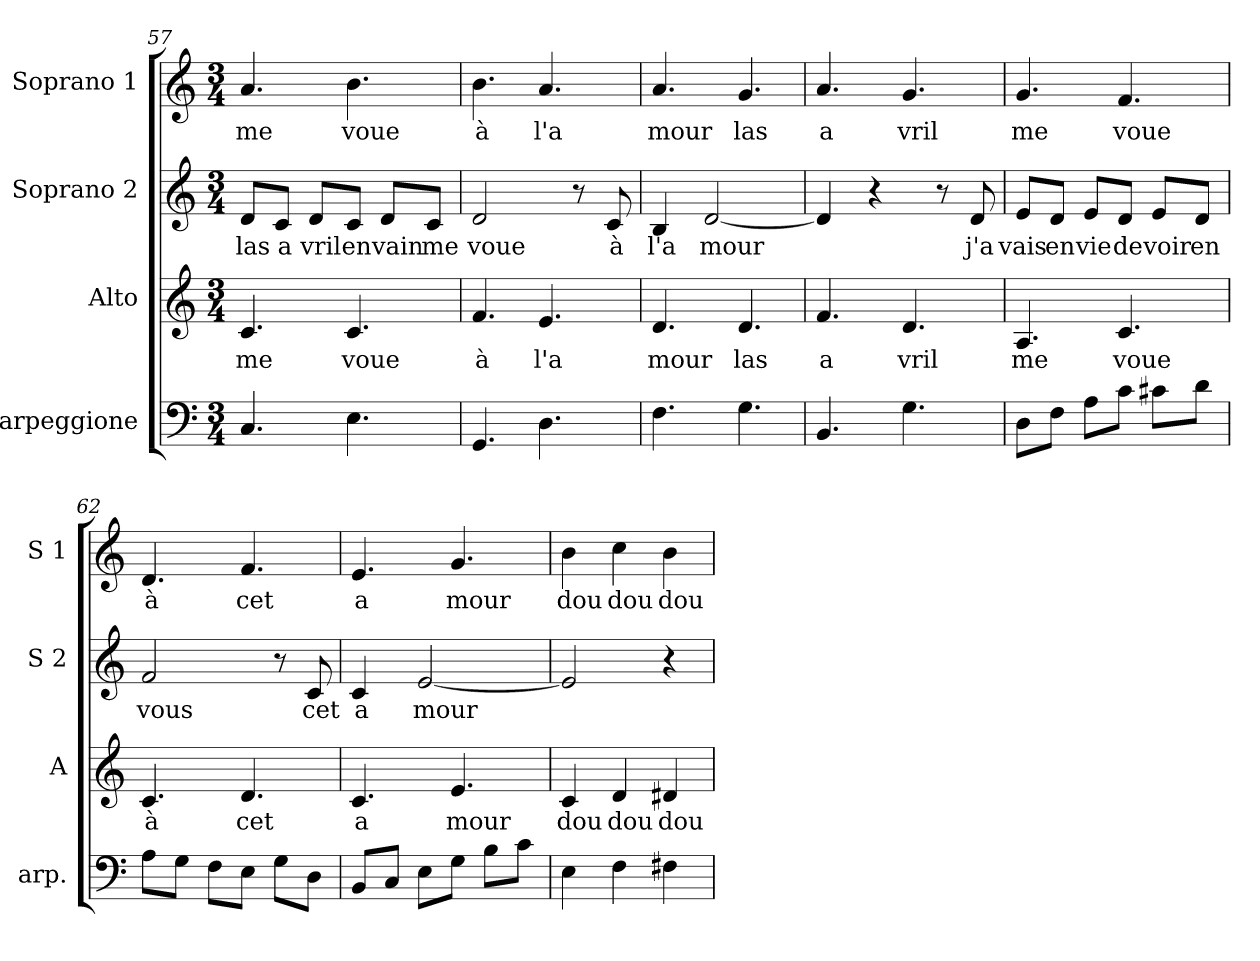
**kern	**kern	**text	**kern	**text	**kern	**text
*part4	*part3	*part3	*part2	*part2	*part1	*part1
*staff4	*staff3	*staff3	*staff2	*staff2	*staff1	*staff1
*I"arpeggione	*I"Alto	*	*I"Soprano 2	*	*I"Soprano 1	*
*I'arp.	*I'A	*	*I'S 2	*	*I'S 1	*
*clefF4	*clefG2	*	*clefG2	*	*clefG2	*
*k[]	*k[]	*	*k[]	*	*k[]	*
*C:	*C:	*	*C:	*	*C:	*
*M3/4	*M3/4	*	*M3/4	*	*M3/4	*
=57	=57	=57	=57	=57	=57	=57
!	!	!LO:LY:b	!	!	!	!
!	!	!	!	!LO:LY:b	!	!
!	!	!	!	!	!	!LO:LY:b
4.C/	4.c/	me	8d/L	las	4.a/	me
!	!	!	!	!LO:LY:b	!	!
.	.	.	8c/J	a	.	.
!	!	!	!	!LO:LY:b	!	!
.	.	.	8d/L	vril	.	.
!	!	!LO:LY:b	!	!	!	!
!	!	!	!	!LO:LY:b	!	!
!	!	!	!	!	!	!LO:LY:b
4.E\	4.c/	voue	8c/J	en	4.b\	voue
!	!	!	!	!LO:LY:b	!	!
.	.	.	8d/L	vain	.	.
!	!	!	!	!LO:LY:b	!	!
.	.	.	8c/J	me	.	.
=58	=58	=58	=58	=58	=58	=58
!	!	!LO:LY:b	!	!	!	!
!	!	!	!	!LO:LY:b	!	!
!	!	!	!	!	!	!LO:LY:b
4.GG/	4.f/	à	2d/	voue	4.b\	à
!	!	!LO:LY:b	!	!	!	!
!	!	!	!	!	!	!LO:LY:b
4.D\	4.e/	l'a	.	.	4.a/	l'a
.	.	.	8r	.	.	.
!	!	!	!	!LO:LY:b	!	!
.	.	.	8c/	à	.	.
!!LO:PB:g=z
=59	=59	=59	=59	=59	=59	=59
!	!	!LO:LY:b	!	!	!	!
!	!	!	!	!LO:LY:b	!	!
!	!	!	!	!	!	!LO:LY:b
4.F\	4.d/	mour	4B/	l'a	4.a/	mour
!	!	!	!	!LO:LY:b	!	!
.	.	.	[2d/	mour	.	.
!	!	!LO:LY:b	!	!	!	!
!	!	!	!	!	!	!LO:LY:b
4.G\	4.d/	las	.	.	4.g/	las
=60	=60	=60	=60	=60	=60	=60
!	!	!LO:LY:b	!	!	!	!
!	!	!	!	!	!	!LO:LY:b
4.BB/	4.f/	a	4d/]	.	4.a/	a
.	.	.	4r	.	.	.
!	!	!LO:LY:b	!	!	!	!
!	!	!	!	!	!	!LO:LY:b
4.G\	4.d/	vril	.	.	4.g/	vril
.	.	.	8r	.	.	.
!	!	!	!	!LO:LY:b	!	!
.	.	.	8d/	j'a	.	.
=61	=61	=61	=61	=61	=61	=61
!	!	!LO:LY:b	!	!	!	!
!	!	!	!	!LO:LY:b	!	!
!	!	!	!	!	!	!LO:LY:b
8D\L	4.A/	me	8e/L	vais	4.g/	me
!	!	!	!	!LO:LY:b	!	!
8F\J	.	.	8d/J	en	.	.
!	!	!	!	!LO:LY:b	!	!
8A\L	.	.	8e/L	vie	.	.
!	!	!LO:LY:b	!	!	!	!
!	!	!	!	!LO:LY:b	!	!
!	!	!	!	!	!	!LO:LY:b
8c\J	4.c/	voue	8d/J	de	4.f/	voue
!	!	!	!	!LO:LY:b	!	!
8c#X\L	.	.	8e/L	voir	.	.
!	!	!	!	!LO:LY:b	!	!
8d\J	.	.	8d/J	en	.	.
=62	=62	=62	=62	=62	=62	=62
!	!	!LO:LY:b	!	!	!	!
!	!	!	!	!LO:LY:b	!	!
!	!	!	!	!	!	!LO:LY:b
8A\L	4.c/	à	2f/	vous	4.d/	à
8G\J	.	.	.	.	.	.
8F\L	.	.	.	.	.	.
!	!	!LO:LY:b	!	!	!	!
!	!	!	!	!	!	!LO:LY:b
8E\J	4.d/	cet	.	.	4.f/	cet
8G\L	.	.	8r	.	.	.
!	!	!	!	!LO:LY:b	!	!
8D\J	.	.	8c/	cet	.	.
=63	=63	=63	=63	=63	=63	=63
!	!	!LO:LY:b	!	!	!	!
!	!	!	!	!LO:LY:b	!	!
!	!	!	!	!	!	!LO:LY:b
8BB/L	4.c/	a	4c/	a	4.e/	a
8C/J	.	.	.	.	.	.
!	!	!	!	!LO:LY:b	!	!
8E\L	.	.	[2e/	mour	.	.
!	!	!LO:LY:b	!	!	!	!
!	!	!	!	!	!	!LO:LY:b
8G\J	4.e/	mour	.	.	4.g/	mour
8B\L	.	.	.	.	.	.
8c\J	.	.	.	.	.	.
!!LO:LB:g=z
=64	=64	=64	=64	=64	=64	=64
!	!	!LO:LY:b	!	!	!	!
!	!	!	!	!	!	!LO:LY:b
4E\	4c/	dou	2e/]	.	4b\	dou
!	!	!LO:LY:b	!	!	!	!
!	!	!	!	!	!	!LO:LY:b
4F\	4d/	dou	.	.	4cc\	dou
!	!	!LO:LY:b	!	!	!	!
!	!	!	!	!	!	!LO:LY:b
4F#X\	4d#X/	dou	4r	.	4b\	dou
=	=	=	=	=	=	=
*-	*-	*-	*-	*-	*-	*-
